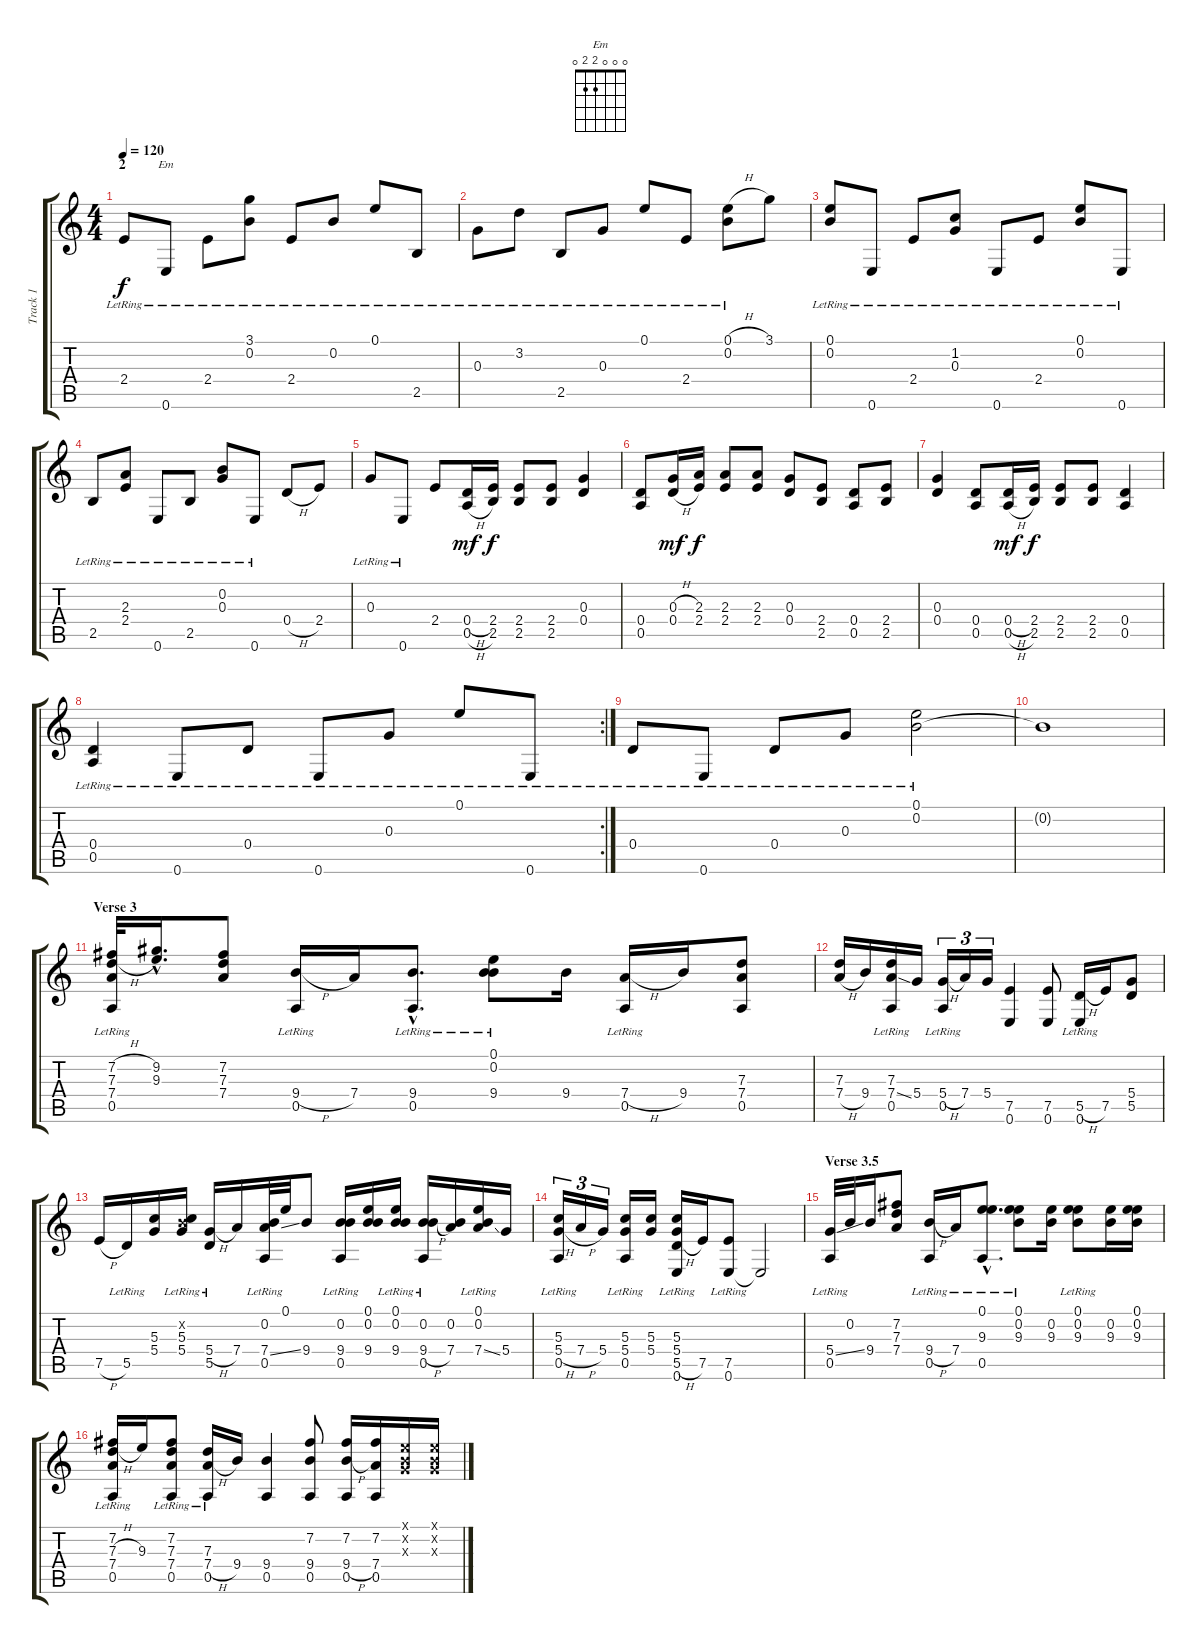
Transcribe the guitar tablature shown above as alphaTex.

\track ("Track 1" "Track 1") {instrument electricguitarclean}
\staff {score tabs}
\tuning (E4 B3 G3 D3 A2 E2) {hide}
\chord ("Em" 0 0 0 2 2 0)
\ts (4 4)
\section ("" "2")
\tempo 120
\clef g2
\ks c
2.4{lr}.8{dy f} 0.6{lr}.8{ch "Em"} 2.4{lr}.8 (3.1{lr} 0.2{lr}).8 2.4{lr}.8 0.2{lr}.8 0.1{lr}.8 2.5{lr}.8 |
0.3{lr}.8 3.2{lr}.8 2.5{lr}.8 0.3{lr}.8 0.1{lr}.8 2.4{lr}.8 (0.1{h} 0.2{lr}).8 3.1.8 |
(0.1{lr} 0.2{lr}).8 0.6{lr}.8 2.4{lr}.8 (1.2{lr} 0.3).8 0.6{lr}.8 2.4{lr}.8 (0.1{lr} 0.2{lr}).8 0.6{lr}.8 |
2.5{lr}.8 (2.3{lr} 2.4).8 0.6{lr}.8 2.5{lr}.8 (0.2{lr} 0.3{lr}).8 0.6{lr}.8 0.4{h}.8 2.4.8 |
0.3{lr}.8 0.6{lr}.8 2.4.8 (0.4{h} 0.5{h}).16{dy mf} (2.4 2.5).16{dy f} (2.4 2.5).8 (2.4 2.5).8 (0.3 0.4).4 |
(0.4 0.5).8 (0.3{h} 0.4{h}).16{dy mf} (2.3 2.4).16{dy f} (2.3 2.4).8 (2.3 2.4).8 (0.3 0.4).8 (2.4 2.5).8 (0.4 0.5).8 (2.4 2.5).8 |
(0.3 0.4).4 (0.4 0.5).8 (0.4{h} 0.5{h}).16{dy mf} (2.4 2.5).16{dy f} (2.4 2.5).8 (2.4 2.5).8 (0.4 0.5).4 |
\rc 2
(0.4{lr} 0.5{lr}).4 0.6{lr}.8 0.4{lr}.8 0.6{lr}.8 0.3{lr}.8 0.1{lr}.8 0.6{lr}.8 |
0.4{lr}.8 0.6{lr}.8 0.4{lr}.8 0.3{lr}.8 (0.1{lr} 0.2).2 |
0.2{t}.1 |
\section ("" "Verse 3")
(7.2{h} 7.3{h} 7.4{lr} 0.5{lr}).32 (9.2{hac} 9.3{hac}).16{d} (7.2 7.3 7.4).8 (9.4{h} 0.5{lr}).16 7.4.16 (9.4{hac} 0.5{hac lr}).8{d} (0.1{lr} 0.2{lr} 9.4).8 9.4.16 (7.4{h} 0.5{lr}).16 9.4.16 (7.3 7.4 0.5).8 |
(7.3 7.4{h}).16 9.4.16 (7.3 7.4{ss} 0.5{lr}).16 5.4.16 (5.4{h} 0.5{lr}).16{tu (3 2)} 7.4.16{tu (3 2)} 5.4.16{tu (3 2)} (7.5 0.6).4 (7.5 0.6).8 (5.5{h} 0.6{lr}).16 7.5.16 (5.4 5.5).8 |
7.5{h}.16 5.5{lr}.16 (5.3 5.4).16 (0.2{x} 5.3{lr} 5.4).16 (5.4{h} 5.5{lr}).16 7.4.16 (0.2{lr} 7.4{ss} 0.5{lr}).32 0.1{lr}.32 9.4.8 (0.2 9.4 0.5{lr}).16 (0.1 0.2 9.4).16 (0.1{lr} 0.2 9.4).16 (0.2 9.4{h} 0.5{lr}).16 (0.2 7.4).16 (0.1{lr} 0.2 7.4{ss}).16 5.4.16 |
(5.3 5.4{h} 0.5{lr}).16{tu (3 2)} 7.4{h}.16{tu (3 2)} 5.4.16{tu (3 2)} (5.3 5.4 0.5{lr}).16 (5.3 5.4).16 (5.3 5.4 5.5{h} 0.6{lr}).16 7.5.16 (7.5{lr} 0.6).8 0.6{t}.2 |
\section ("" "Verse 3.5")
(5.4{ss} 0.5{lr}).32 0.2{lr}.32 9.4.16 (7.2 7.3 7.4).8 (9.4{h} 0.5{lr}).16 7.4{lr}.16 (0.1{hac} 9.3{hac} 0.5{hac lr}).8{d} (0.1{lr} 0.2 9.3).8 (0.2 9.3).16 (0.1{lr} 0.2 9.3).8 (0.2 9.3).16 (0.1 0.2 9.3).16 |
(7.2 7.3{h} 7.4{lr} 0.5{lr}).16 9.3.16 (7.2{lr} 7.3 7.4 0.5{lr}).8 (7.3 7.4{h} 0.5{lr}).16 9.4.16 (9.4 0.5).4 (7.2 9.4 0.5).8 (7.2 9.4{h} 0.5).16 (7.2 7.4 0.5).16 (0.1{x} 0.2{x} 0.3{x}).16 (0.1{x} 0.2{x} 0.3{x}).16
